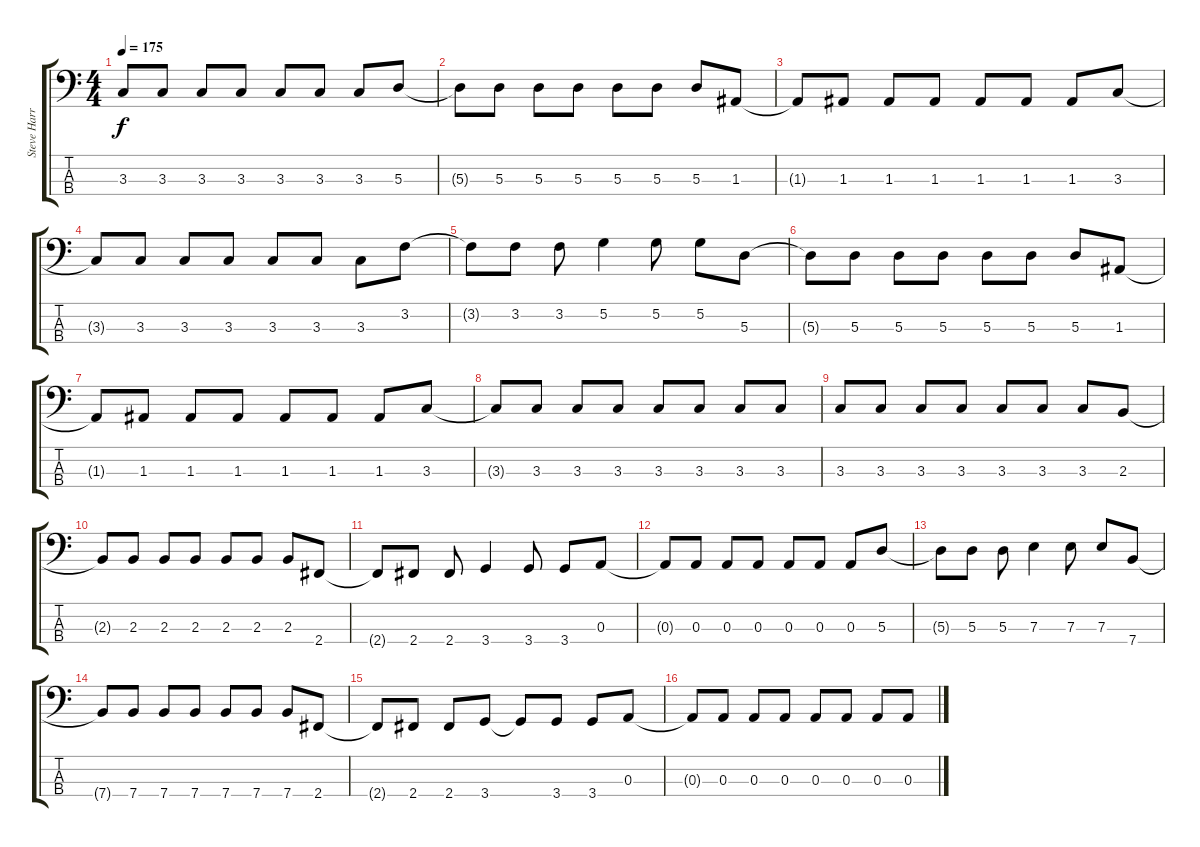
\track ("Steve Harris" "Steve Harr") {instrument electricbassfinger}
\staff {score tabs}
\tuning (G2 D2 A1 E1) {hide}
\ts (4 4)
\tempo 175
\clef f4
\ks c
3.3.8{dy f} 3.3.8 3.3.8 3.3.8 3.3.8 3.3.8 3.3.8 5.3.8 |
5.3{t}.8 5.3.8 5.3.8 5.3.8 5.3.8 5.3.8 5.3.8 1.3.8 |
1.3{t}.8 1.3.8 1.3.8 1.3.8 1.3.8 1.3.8 1.3.8 3.3.8 |
3.3{t}.8 3.3.8 3.3.8 3.3.8 3.3.8 3.3.8 3.3.8 3.2.8 |
3.2{t}.8 3.2.8 3.2.8 5.2.4 5.2.8 5.2.8 5.3.8 |
5.3{t}.8 5.3.8 5.3.8 5.3.8 5.3.8 5.3.8 5.3.8 1.3.8 |
1.3{t}.8 1.3.8 1.3.8 1.3.8 1.3.8 1.3.8 1.3.8 3.3.8 |
3.3{t}.8 3.3.8 3.3.8 3.3.8 3.3.8 3.3.8 3.3.8 3.3.8 |
3.3.8 3.3.8 3.3.8 3.3.8 3.3.8 3.3.8 3.3.8 2.3.8 |
2.3{t}.8 2.3.8 2.3.8 2.3.8 2.3.8 2.3.8 2.3.8 2.4.8 |
2.4{t}.8 2.4.8 2.4.8 3.4.4 3.4.8 3.4.8 0.3.8 |
0.3{t}.8 0.3.8 0.3.8 0.3.8 0.3.8 0.3.8 0.3.8 5.3.8 |
5.3{t}.8 5.3.8 5.3.8 7.3.4 7.3.8 7.3.8 7.4.8 |
7.4{t}.8 7.4.8 7.4.8 7.4.8 7.4.8 7.4.8 7.4.8 2.4.8 |
2.4{t}.8 2.4.8 2.4.8 3.4.8 3.4{t}.8 3.4.8 3.4.8 0.3.8 |
0.3{t}.8 0.3.8 0.3.8 0.3.8 0.3.8 0.3.8 0.3.8 0.3.8
